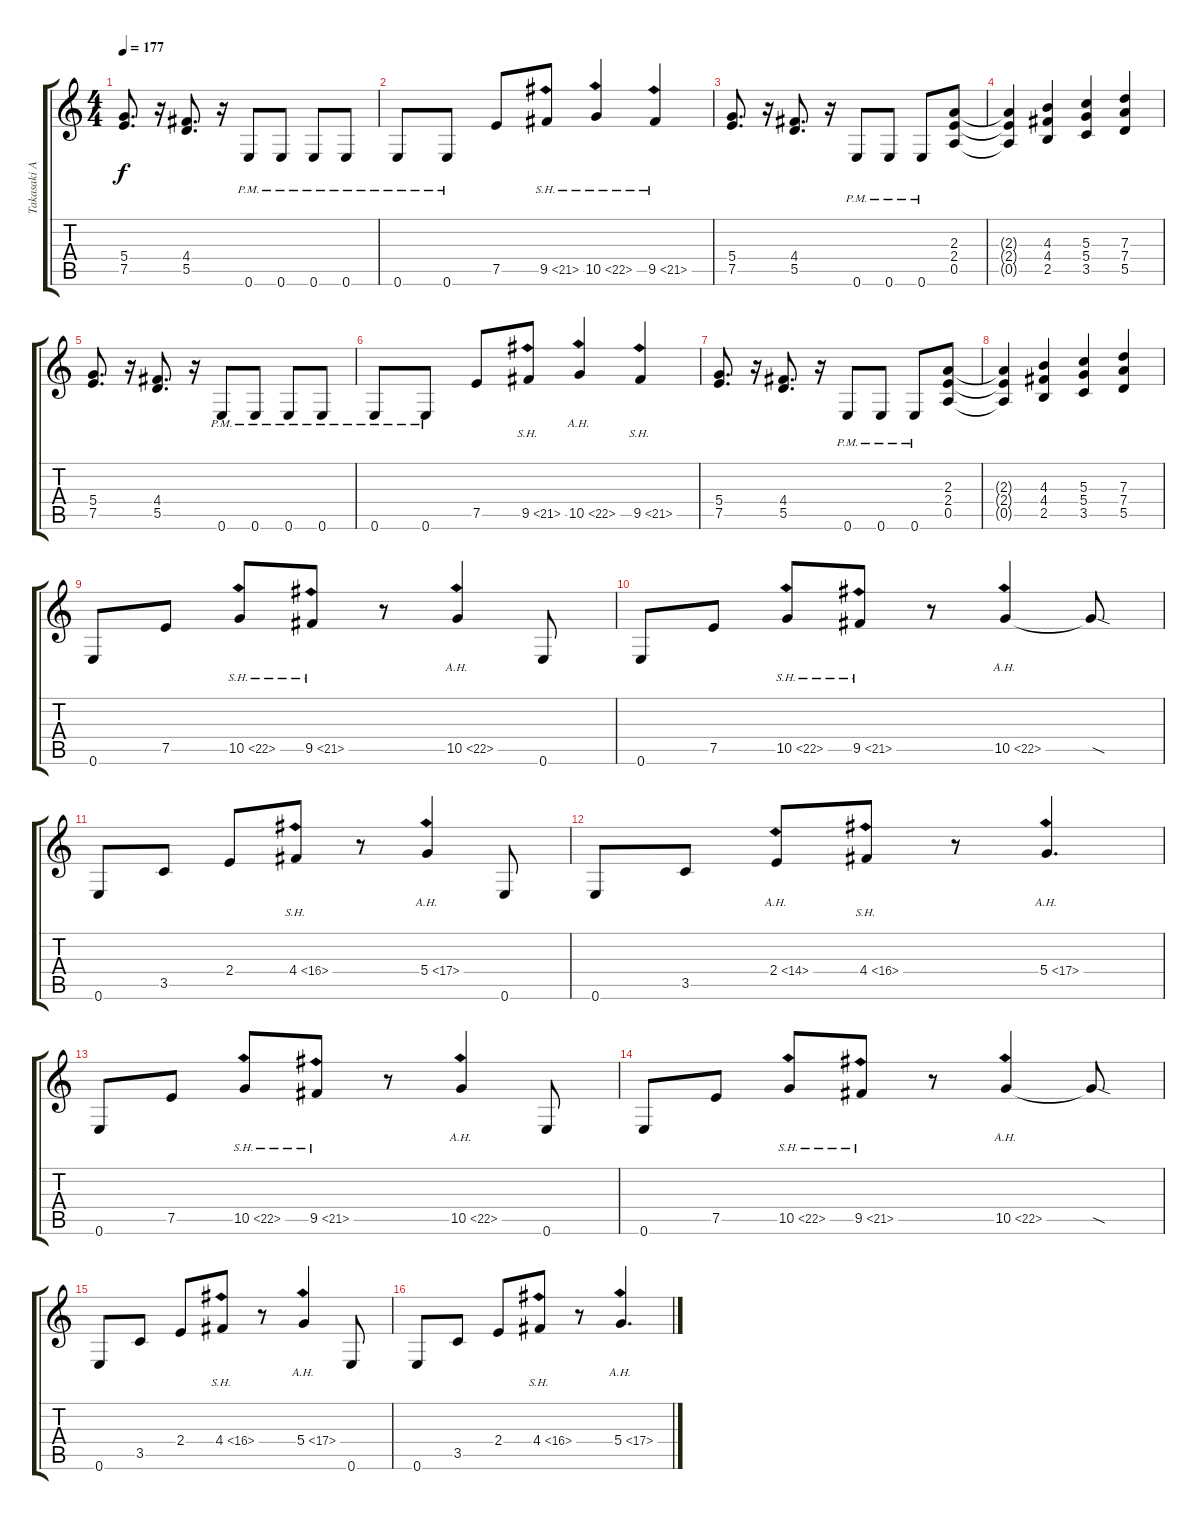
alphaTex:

\track ("Takasaki Akira II [Rythm]" "Takasaki A") {instrument distortionguitar}
\staff {score tabs}
\tuning (E4 B3 G3 D3 A2 E2) {hide}
\ts (4 4)
\tempo 177
\clef g2
\ks c
(5.4 7.5).8{d dy f} r.16 (4.4 5.5).8{d} r.16 0.6{pm}.8 0.6{pm}.8 0.6{pm}.8 0.6{pm}.8 |
0.6{pm}.8 0.6{pm}.8 7.5.8 9.5{sh 12}.8 10.5{sh 12}.4 9.5{sh 12}.4 |
(5.4 7.5).8{d} r.16 (4.4 5.5).8{d} r.16 0.6{pm}.8 0.6{pm}.8 0.6{pm}.8 (2.3 2.4 0.5).8 |
(2.3{t} 2.4{t} 0.5{t}).4 (4.3 4.4 2.5).4 (5.3 5.4 3.5).4 (7.3 7.4 5.5).4 |
(5.4 7.5).8{d} r.16 (4.4 5.5).8{d} r.16 0.6{pm}.8 0.6{pm}.8 0.6{pm}.8 0.6{pm}.8 |
0.6{pm}.8 0.6{pm}.8 7.5.8 9.5{sh 12}.8 10.5{ah 12}.4 9.5{sh 12}.4 |
(5.4 7.5).8{d} r.16 (4.4 5.5).8{d} r.16 0.6{pm}.8 0.6{pm}.8 0.6{pm}.8 (2.3 2.4 0.5).8 |
(2.3{t} 2.4{t} 0.5{t}).4 (4.3 4.4 2.5).4 (5.3 5.4 3.5).4 (7.3 7.4 5.5).4 |
0.6.8 7.5.8 10.5{sh 12}.8 9.5{sh 12}.8 r.8 10.5{ah 12}.4 0.6.8 |
0.6.8 7.5.8 10.5{sh 12}.8 9.5{sh 12}.8 r.8 10.5{ah 12}.4 10.5{sod t}.8 |
0.6.8 3.5.8 2.4.8 4.4{sh 12}.8 r.8 5.4{ah 12}.4 0.6.8 |
0.6.8 3.5.8 2.4{ah 12}.8 4.4{sh 12}.8 r.8 5.4{ah 12}.4{d} |
0.6.8 7.5.8 10.5{sh 12}.8 9.5{sh 12}.8 r.8 10.5{ah 12}.4 0.6.8 |
0.6.8 7.5.8 10.5{sh 12}.8 9.5{sh 12}.8 r.8 10.5{ah 12}.4 10.5{sod t}.8 |
0.6.8 3.5.8 2.4.8 4.4{sh 12}.8 r.8 5.4{ah 12}.4 0.6.8 |
0.6.8 3.5.8 2.4.8 4.4{sh 12}.8 r.8 5.4{ah 12}.4{d}
